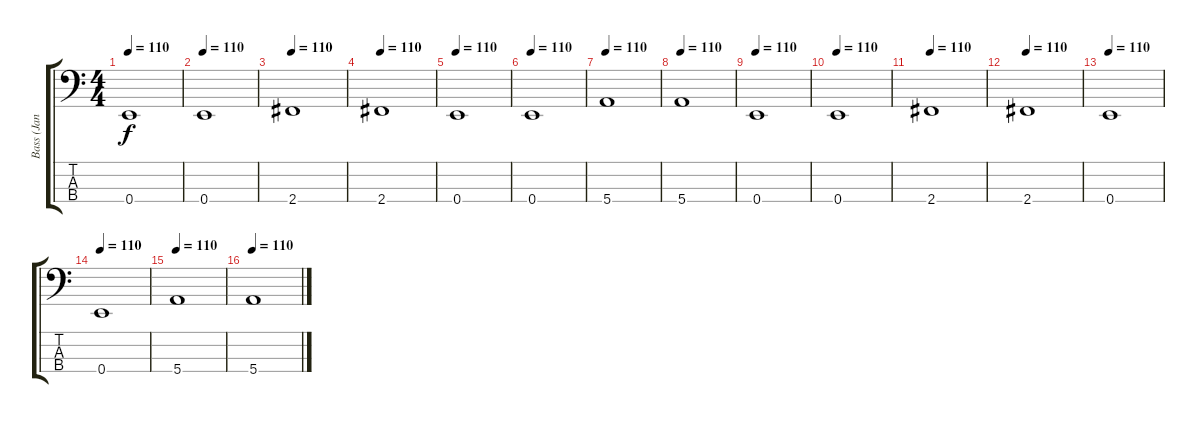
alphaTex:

\track ("Bass (Jan Kazda)" "Bass (Jan ") {instrument electricbassfinger}
\staff {score tabs}
\tuning (G2 D2 A1 E1) {hide}
\ts (4 4)
\tempo 110
\clef f4
\ks c
0.4.1{dy f} |
\tempo 110
0.4.1 |
\tempo 110
2.4.1 |
\tempo 110
2.4.1 |
\tempo 110
0.4.1 |
\tempo 110
0.4.1 |
\tempo 110
5.4.1 |
\tempo 110
5.4.1 |
\tempo 110
0.4.1 |
\tempo 110
0.4.1 |
\tempo 110
2.4.1 |
\tempo 110
2.4.1 |
\tempo 110
0.4.1 |
\tempo 110
0.4.1 |
\tempo 110
5.4.1 |
\tempo 110
5.4.1
